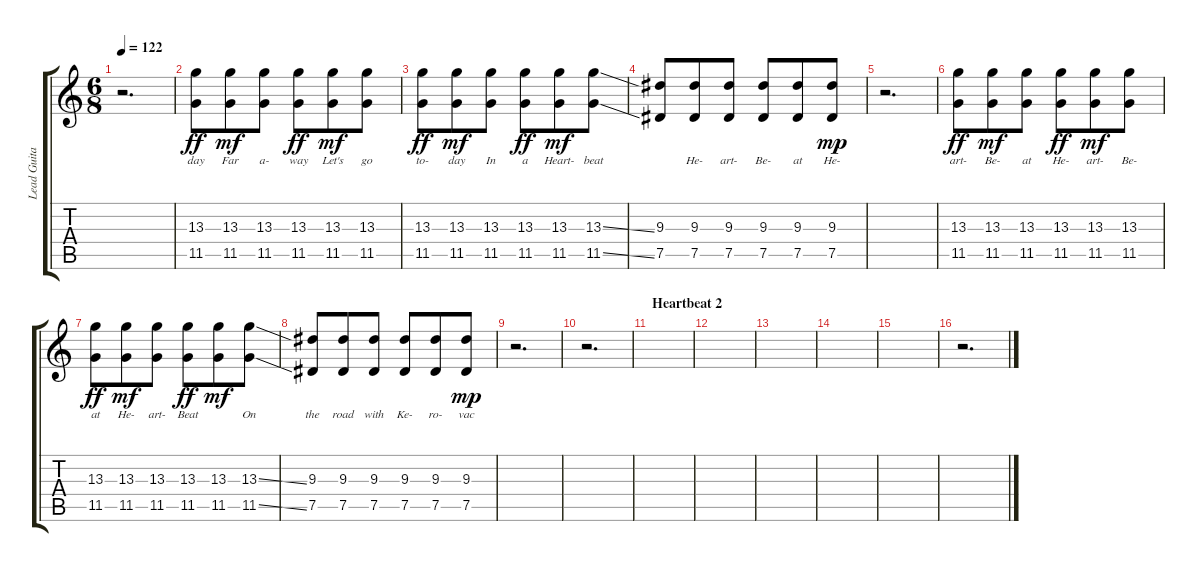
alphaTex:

\track ("Lead Guitar" "Lead Guita") {instrument distortionguitar}
\staff {score tabs}
\tuning (Eb4 Bb3 Gb3 Db3 Ab2 Eb2) {hide}
\ts (6 8)
\tempo 122
\clef g2
\ks c
r.2{d dy mp} |
(13.3 11.5).8{lyrics (0 "day") lyrics (1 "") lyrics (2 "") lyrics (3 "") lyrics (4 "") dy ff} (13.3 11.5).8{lyrics (0 "Far") lyrics (1 "") lyrics (2 "") lyrics (3 "") lyrics (4 "") dy mf} (13.3 11.5).8{lyrics (0 "a-") lyrics (1 "") lyrics (2 "") lyrics (3 "") lyrics (4 "")} (13.3 11.5).8{lyrics (0 "way") lyrics (1 "") lyrics (2 "") lyrics (3 "") lyrics (4 "") dy ff} (13.3 11.5).8{lyrics (0 "Let's") lyrics (1 "") lyrics (2 "") lyrics (3 "") lyrics (4 "") dy mf} (13.3 11.5).8{lyrics (0 "go") lyrics (1 "") lyrics (2 "") lyrics (3 "") lyrics (4 "")} |
(13.3 11.5).8{lyrics (0 "to-") lyrics (1 "") lyrics (2 "") lyrics (3 "") lyrics (4 "") dy ff} (13.3 11.5).8{lyrics (0 "day") lyrics (1 "") lyrics (2 "") lyrics (3 "") lyrics (4 "") dy mf} (13.3 11.5).8{lyrics (0 "In") lyrics (1 "") lyrics (2 "") lyrics (3 "") lyrics (4 "")} (13.3 11.5).8{lyrics (0 "a") lyrics (1 "") lyrics (2 "") lyrics (3 "") lyrics (4 "") dy ff} (13.3 11.5).8{lyrics (0 "Heart-") lyrics (1 "") lyrics (2 "") lyrics (3 "") lyrics (4 "") dy mf} (13.3{ss} 11.5{ss}).8{lyrics (0 "beat") lyrics (1 "") lyrics (2 "") lyrics (3 "") lyrics (4 "")} |
(9.3 7.5).8{lyrics (0 "") lyrics (1 "") lyrics (2 "") lyrics (3 "") lyrics (4 "")} (9.3 7.5).8{lyrics (0 "He-") lyrics (1 "") lyrics (2 "") lyrics (3 "") lyrics (4 "")} (9.3 7.5).8{lyrics (0 "art-") lyrics (1 "") lyrics (2 "") lyrics (3 "") lyrics (4 "")} (9.3 7.5).8{lyrics (0 "Be-") lyrics (1 "") lyrics (2 "") lyrics (3 "") lyrics (4 "")} (9.3 7.5).8{lyrics (0 "at") lyrics (1 "") lyrics (2 "") lyrics (3 "") lyrics (4 "")} (9.3 7.5).8{lyrics (0 "He-") lyrics (1 "") lyrics (2 "") lyrics (3 "") lyrics (4 "") dy mp} |
r.2{d} |
(13.3 11.5).8{lyrics (0 "art-") lyrics (1 "") lyrics (2 "") lyrics (3 "") lyrics (4 "") dy ff} (13.3 11.5).8{lyrics (0 "Be-") lyrics (1 "") lyrics (2 "") lyrics (3 "") lyrics (4 "") dy mf} (13.3 11.5).8{lyrics (0 "at") lyrics (1 "") lyrics (2 "") lyrics (3 "") lyrics (4 "")} (13.3 11.5).8{lyrics (0 "He-") lyrics (1 "") lyrics (2 "") lyrics (3 "") lyrics (4 "") dy ff} (13.3 11.5).8{lyrics (0 "art-") lyrics (1 "") lyrics (2 "") lyrics (3 "") lyrics (4 "") dy mf} (13.3 11.5).8{lyrics (0 "Be-") lyrics (1 "") lyrics (2 "") lyrics (3 "") lyrics (4 "")} |
(13.3 11.5).8{lyrics (0 "at") lyrics (1 "") lyrics (2 "") lyrics (3 "") lyrics (4 "") dy ff} (13.3 11.5).8{lyrics (0 "He-") lyrics (1 "") lyrics (2 "") lyrics (3 "") lyrics (4 "") dy mf} (13.3 11.5).8{lyrics (0 "art-") lyrics (1 "") lyrics (2 "") lyrics (3 "") lyrics (4 "")} (13.3 11.5).8{lyrics (0 "Beat") lyrics (1 "") lyrics (2 "") lyrics (3 "") lyrics (4 "") dy ff} (13.3 11.5).8{lyrics (0 "") lyrics (1 "") lyrics (2 "") lyrics (3 "") lyrics (4 "") dy mf} (13.3{ss} 11.5{ss}).8{lyrics (0 "On") lyrics (1 "") lyrics (2 "") lyrics (3 "") lyrics (4 "")} |
(9.3 7.5).8{lyrics (0 "the") lyrics (1 "") lyrics (2 "") lyrics (3 "") lyrics (4 "")} (9.3 7.5).8{lyrics (0 "road") lyrics (1 "") lyrics (2 "") lyrics (3 "") lyrics (4 "")} (9.3 7.5).8{lyrics (0 "with") lyrics (1 "") lyrics (2 "") lyrics (3 "") lyrics (4 "")} (9.3 7.5).8{lyrics (0 "Ke-") lyrics (1 "") lyrics (2 "") lyrics (3 "") lyrics (4 "")} (9.3 7.5).8{lyrics (0 "ro-") lyrics (1 "") lyrics (2 "") lyrics (3 "") lyrics (4 "")} (9.3 7.5).8{lyrics (0 "vac") lyrics (1 "") lyrics (2 "") lyrics (3 "") lyrics (4 "") dy mp} |
r.2{d} |
r.2{d} |
\section ("" "Heartbeat 2")
|
|
|
|
|
r.2{d}
